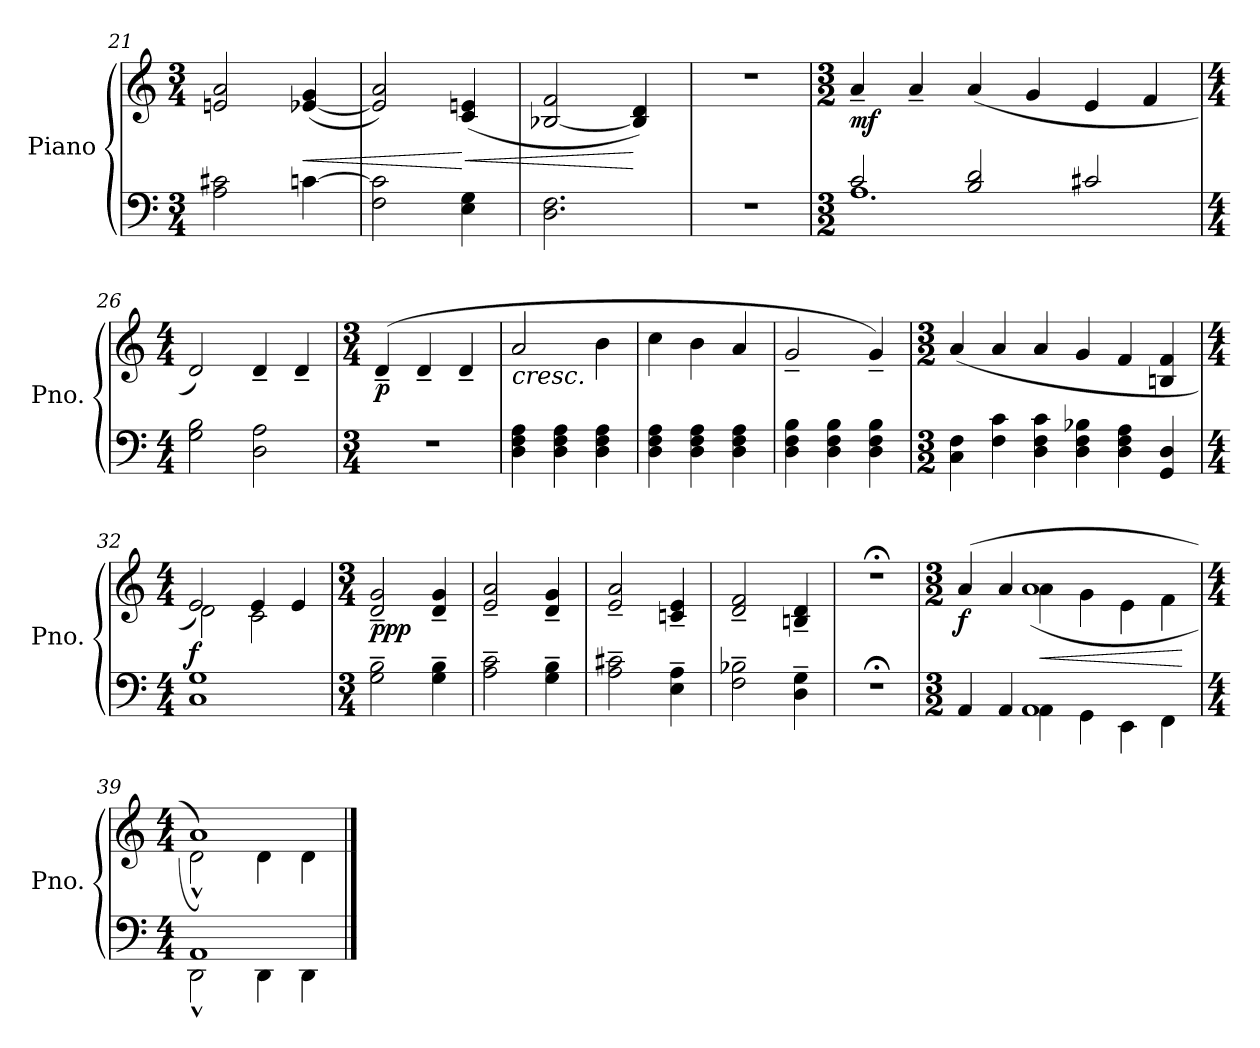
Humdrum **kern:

**kern	**kern	**dynam
*part1	*part1	*part1
*staff2	*staff1	*staff1/2
*I"Piano	*	*
*I'Pno.	*	*
*clefF4	*clefG2	*
*k[]	*k[]	*
*M3/4	*M3/4	*
=21	=21	=21
2A\ 2c#X\	2en/ 2a/	.
!	!	!LO:HP:b
[4cn\	(>[4e-X/ 4g/	<
=22	=22	=22
2F\ 2c\]	2e-/] 2a/)	.
!	!	!LO:HP:n=1:b
4E\ 4G\	(>4c/ 4en/	[ <
=23	=23	=23
2.D\ 2.F\	[2B-X/ 2f/	.
.	4B-/] 4d/)	[
=24	=24	=24
2.r	2.r	.
=25	=25	=25
*M3/2	*M3/2	*
*^	*	*
!	!	!	!LO:DY:b
2c/	1.A	4a~/	mf
.	.	4a~/	.
2B/ 2d/	.	(<4a/	.
.	.	4g/	.
2c#X/	.	4e/	.
.	.	4f/	.
*v	*v	*	*
!!LO:LB:g=z
=26	=26	=26
*M4/4	*M4/4	*
2G\ 2B\	2d/)	.
2D\ 2A\	4d~/	.
.	4d~/	.
=27	=27	=27
*M3/4	*M3/4	*
!	!	!LO:DY:b
2.r	(>4d~/	p
.	4d~/	.
.	4d~/	.
=28	=28	=28
!	!LO:TX:b:i:t=cresc.	!
4D\ 4F\ 4A\	2a/	.
4D\ 4F\ 4A\	.	.
4D\ 4F\ 4A\	4b\	.
=29	=29	=29
4D\ 4F\ 4A\	4cc\	.
4D\ 4F\ 4A\	4b\	.
4D\ 4F\ 4A\	4a/	.
=30	=30	=30
4D\ 4F\ 4B\	2g~/	.
4D\ 4F\ 4B\	.	.
4D\ 4F\ 4B\	4g~/)	.
=31	=31	=31
*M3/2	*M3/2	*
4C\ 4F\	(>4a/	.
4F\ 4c\	4a/	.
4D\ 4F\ 4c\	4a/	.
4D\ 4F\ 4B-X\	4g/	.
4D\ 4F\ 4A\	4f/	.
4GG/ 4D/	4Bn/ 4f/	.
=32	=32	=32
*M4/4	*M4/4	*
*	*^	*
!	!	!	!LO:DY:b
1C 1G	2e/)	2d\	f
.	4e/	2c\	.
.	4e/	.	.
*	*v	*v	*
=33	=33	=33
*M3/4	*M3/4	*
!	!	!LO:DY:b
2G\~ 2B\~	2d/~ 2g/~	ppp
4G\~ 4B\~	4d/~ 4g/~	.
!!LO:LB:g=z
=34	=34	=34
2A\~ 2c\~	2e/~ 2a/~	.
4G\~ 4B\~	4d/~ 4g/~	.
=35	=35	=35
2A\~ 2c#X\~	2e/~ 2a/~	.
4E\~ 4A\~	4cn/~ 4e/~	.
=36	=36	=36
2F\~ 2B-X\~	2d/~ 2f/~	.
4D\~ 4G\~	4Bn/~ 4d/~	.
=37	=37	=37
2.r;<	2.r;<	.
=38	=38	=38
*M3/2	*M3/2	*
*^	*^	*
!	!	!	!	!LO:DY:b
4AA/	2ryy	(>4a/	2ryy	f
4AA/	.	4a/	.	.
!	!	!	!	!LO:HP:b
4AA\	1AA	4a\	(>1a	<
4GG\	.	4g\	.	.
4EE\	.	4e\	.	.
4FF\	.	4f\	.	.
*v	*v	*	*	*
*	*v	*v	*
.	.	[
=39	=39	=39
*M4/4	*M4/4	*
*^	*^	*
1AA	2DD^^\	1a))	2d^^\	.
.	4DD\	.	4d\	.
.	4DD\	.	4d\	.
*v	*v	*	*	*
*	*v	*v	*
==	==	==
*-	*-	*-
